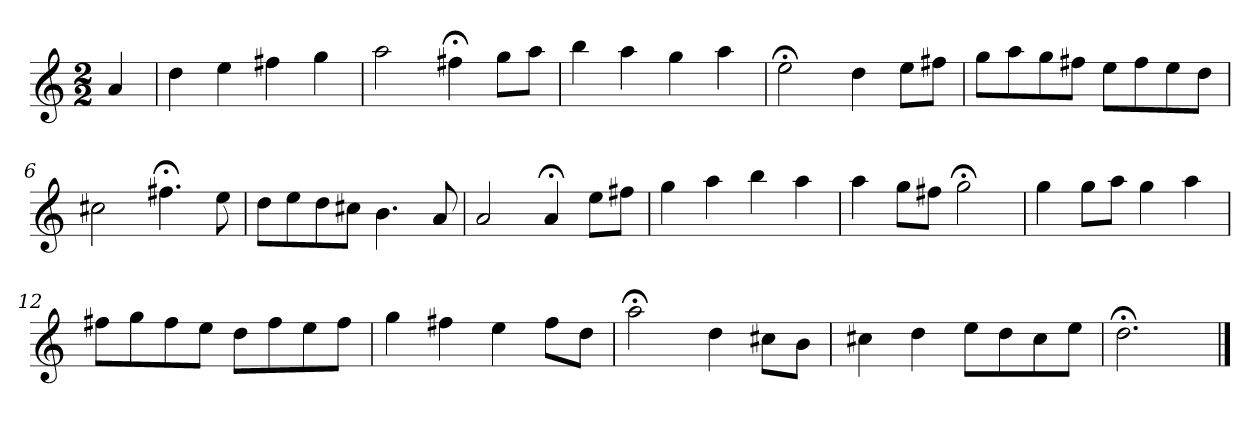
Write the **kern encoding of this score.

**kern
*part1
*staff1
*k[]
*C:
*M2/2
*MM120
=
4a
=1
4dd
4ee
4ff#X
4gg
=2
2aa
4ff#X;<
8ggL
8aaJ
=3
4bb
4aa
4gg
4aa
=4
2ee;<
4dd
8eeL
8ff#XJ
=5
8ggL
8aa
8gg
8ff#XJ
8eeL
8ff#
8ee
8ddJ
=6
2cc#X
4.ff#X;<
8ee
=7
8ddL
8ee
8dd
8cc#XJ
4.b
8a
=8
2a
4a;<
8eeL
8ff#XJ
=9
4gg
4aa
4bb
4aa
=10
4aa
8ggL
8ff#XJ
2gg;<
=11
4gg
8ggL
8aaJ
4gg
4aa
=12
8ff#XL
8gg
8ff#
8eeJ
8ddL
8ff#
8ee
8ff#J
=13
4gg
4ff#X
4ee
8ff#L
8ddJ
=14
2aa;<
4dd
8cc#XL
8bJ
=15
4cc#X
4dd
8eeL
8dd
8cc#
8eeJ
=16
2.dd;<
==
*-
